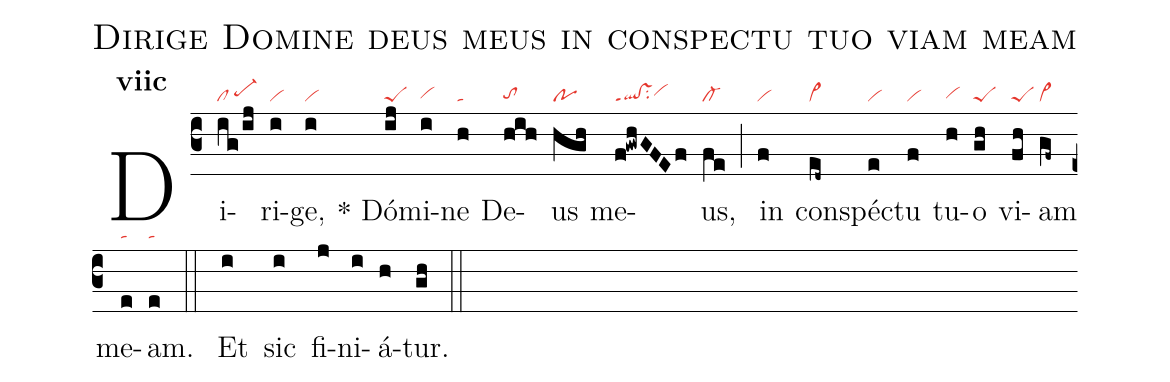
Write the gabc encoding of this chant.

name:Dirige Domine deus meus in conspectu tuo viam meam;
office-part:an;
mode:7c;
nabc-lines:1;
%%
initial-style: 1;
name: Dirige Domine deus meus in conspectu tuo viam meam;
mode: 7;
office-part: Antiphona;
annotation: Ant. ;
annotation: vii c;
nabc-lines: 1;
%%
(c3) Di(ig/ij|cl/pe-hh)ri(i|vi)ge,(i|vi) <sp>*</sp> Dó(ij|peS)mi(i|vihg)ne(h|ta) De(hih|tohg)us(hgh|po) me(f!gwhGFEf|ql!vsppt1su2vihh)us,(fe|cl-) (;) in(f|vi) con(ed~|vi>)spéc(e|vi)tu(f|vi) tu(h|vihg)o(gh|peS) vi(fh|peS)am(gf~|vi>) me(e|ta)am.(e|ta) (::)
<eu> Et(i) sic(i) fi(j)ni(i)á(h)tur.(gh) </eu> (::)
